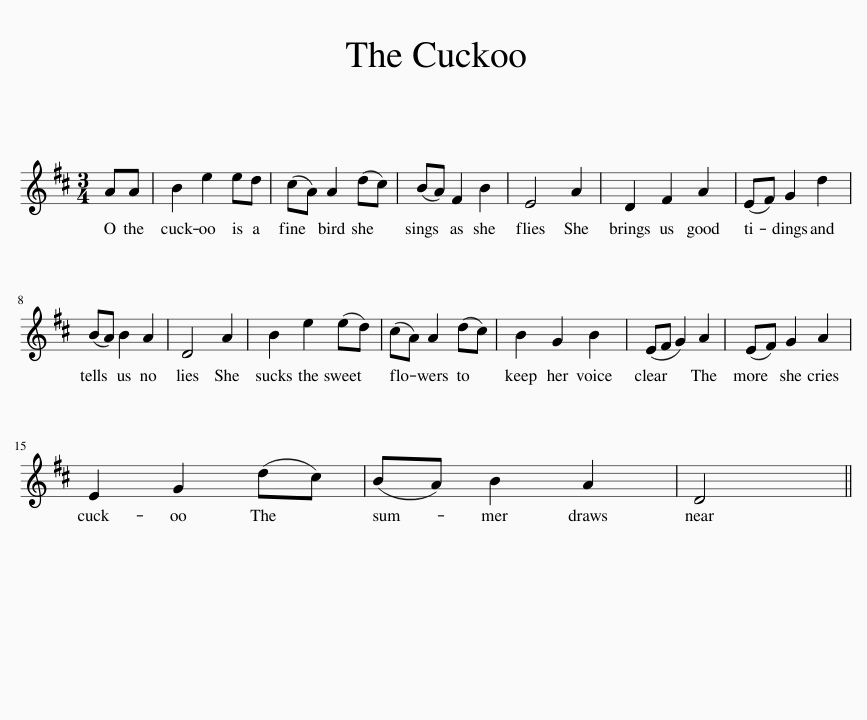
X:1
L:1/8
M:3/4
I:linebreak $
K:D
V:1 treble
V:1
 AA | B2 e2 ed | (cA) A2 (dc) | (BA) F2 B2 | E4 A2 | %5
 D2 F2 A2 | (EF) G2 d2 |$ (BA) B2 A2 | D4 A2 | B2 e2 (ed) | %10
 (cA) A2 (dc) | B2 G2 B2 | (EF G2) A2 | (EF) G2 A2 |$ E2 G2 (dc) | %15
 (BA) B2 A2 | D4 || %17
